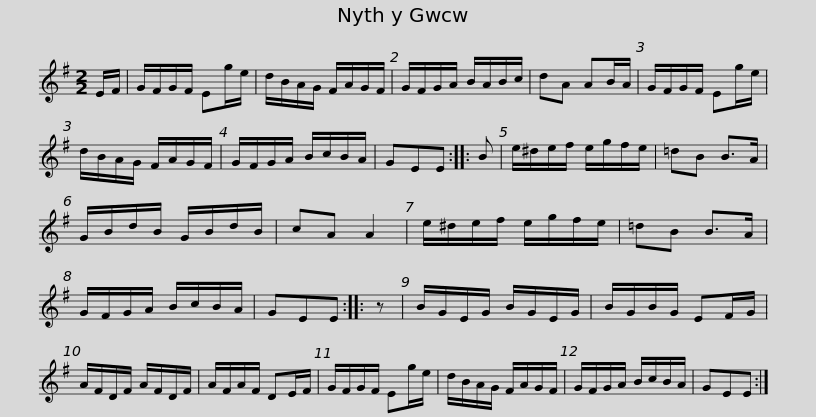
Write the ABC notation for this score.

X:1
L:1/8
M:2/2
I:linebreak $
K:Emin
V:1 treble
V:1
 E/F/ | G/F/G/F/ Eg/e/ | d/B/A/G/ F/A/G/F/ | G/F/G/A/ B/A/B/c/ | dA AB/A/ | %5
 G/F/G/F/ Eg/e/ | d/B/A/G/ F/A/G/F/ |$ G/F/G/A/ B/c/B/A/ | GEE :: B | %10
 e/^d/e/f/ e/g/f/e/ | =dB B>A | G/B/d/B/ G/B/d/B/ | cA A2 | e/^d/e/f/ e/g/f/e/ |$ %15
 =dB B>A | G/F/G/A/ B/c/B/A/ | GEE :: z | B/G/E/G/ B/G/E/G/ | %20
 B/G/B/G/ EF/G/ | A/F/D/F/ A/F/D/F/ | A/F/A/F/ DE/F/ |$ G/F/G/F/ Eg/e/ | d/B/A/G/ F/A/G/F/ | %25
 G/F/G/A/ B/c/B/A/ | GEE :| %27
